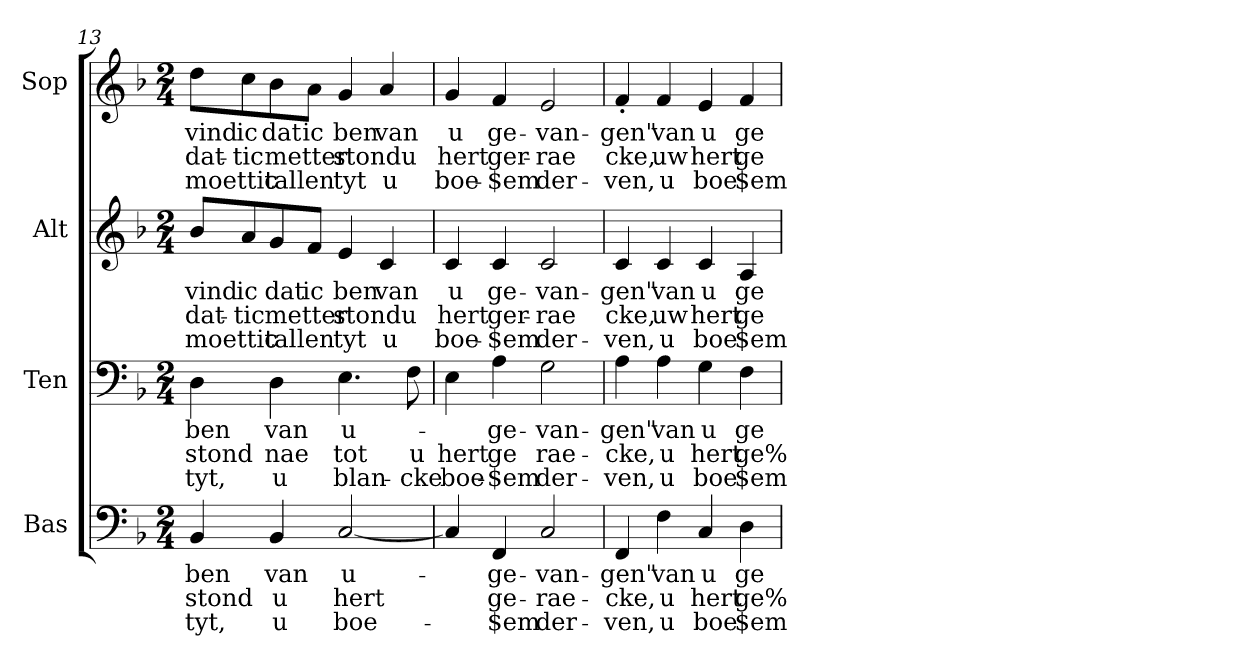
**kern	**text	**text	**text	**kern	**text	**text	**text	**kern	**text	**text	**text	**kern	**text	**text	**text
*part4	*part4	*part4	*part4	*part3	*part3	*part3	*part3	*part2	*part2	*part2	*part2	*part1	*part1	*part1	*part1
*staff4	*staff4	*staff4	*staff4	*staff3	*staff3	*staff3	*staff3	*staff2	*staff2	*staff2	*staff2	*staff1	*staff1	*staff1	*staff1
*I"Bas	*	*	*	*I"Ten	*	*	*	*I"Alt	*	*	*	*I"Sop	*	*	*
*clefF4	*	*	*	*clefF4	*	*	*	*clefG2	*	*	*	*clefG2	*	*	*
*k[b-]	*	*	*	*k[b-]	*	*	*	*k[b-]	*	*	*	*k[b-]	*	*	*
*F:	*	*	*	*F:	*	*	*	*F:	*	*	*	*F:	*	*	*
*M2/4	*	*	*	*M2/4	*	*	*	*M2/4	*	*	*	*M2/4	*	*	*
=13	=13	=13	=13	=13	=13	=13	=13	=13	=13	=13	=13	=13	=13	=13	=13
!	!LO:LY:b	!LO:LY:b	!LO:LY:b	!	!LO:LY:b	!LO:LY:b	!LO:LY:b	!	!LO:LY:b	!LO:LY:b	!LO:LY:b	!	!LO:LY:b	!LO:LY:b	!LO:LY:b
4BB-/	-ben	stond	tyt,	4D\	-ben	stond	tyt,	8b-/L	vind	dat-	-moettic	8dd\L	vind	dat-	-moettic
!	!	!	!	!	!	!	!	!	!LO:LY:b:cj	!LO:LY:b:cj	!	!	!LO:LY:b:cj	!LO:LY:b:cj	!
.	.	.	.	.	.	.	.	8a/	ic	tic	.	8cc\	ic	tic	.
!	!LO:LY:b	!LO:LY:b:cj	!LO:LY:b:cj	!	!LO:LY:b	!LO:LY:b	!LO:LY:b:cj	!	!LO:LY:b	!LO:LY:b	!LO:LY:b:cj	!	!LO:LY:b	!LO:LY:b	!LO:LY:b:cj
4BB-/	van	u	u	4D\	van	nae	u	8g/	dat	metter	tal	8b-\	dat	metter	tal
!	!	!	!	!	!	!	!	!	!LO:LY:b:cj	!	!LO:LY:b	!	!LO:LY:b:cj	!	!LO:LY:b
.	.	.	.	.	.	.	.	8f/J	ic	.	len	8a\J	ic	.	len
!	!LO:LY:b:cj	!LO:LY:b	!LO:LY:b	!	!LO:LY:b:cj	!LO:LY:b	!LO:LY:b	!	!LO:LY:b	!LO:LY:b	!LO:LY:b:cj	!	!LO:LY:b	!LO:LY:b	!LO:LY:b:cj
[<2C/	u-	-hert	boe-	4.E\	u-	-tot	blan-	4e/	ben	stondu	tyt	4g/	ben	stondu	tyt
!	!	!	!	!	!	!	!	!	!LO:LY:b	!	!LO:LY:b:cj	!	!LO:LY:b	!	!LO:LY:b:cj
.	.	.	.	.	.	.	.	4c/	van	.	u	4a/	van	.	u
!	!	!	!	!	!	!LO:LY:b:cj	!LO:LY:b	!	!	!	!	!	!	!	!
.	.	.	.	8F\	.	-u	cke	.	.	.	.	.	.	.	.
=14	=14	=14	=14	=14	=14	=14	=14	=14	=14	=14	=14	=14	=14	=14	=14
!	!	!	!	!	!	!LO:LY:b	!LO:LY:b	!	!LO:LY:b:cj	!LO:LY:b	!LO:LY:b	!	!LO:LY:b:cj	!LO:LY:b	!LO:LY:b
4C/]	.	.	.	4E\	.	hert	boe-	4c/	u	hert	boe-	4g/	u	hert	boe-
!	!LO:LY:b:cj	!LO:LY:b:cj	!LO:LY:b	!	!LO:LY:b:cj	!LO:LY:b:cj	!LO:LY:b	!	!LO:LY:b:cj	!LO:LY:b	!LO:LY:b	!	!LO:LY:b:cj	!LO:LY:b	!LO:LY:b
4FF/	-ge-	-ge-	-$em	4A\	-ge-	-ge	$em	4c/	-ge-	-ger-	-$em	4f/	-ge-	-ger-	-$em
!	!LO:LY:b	!LO:LY:b	!LO:LY:b	!	!LO:LY:b	!LO:LY:b	!LO:LY:b	!	!LO:LY:b	!LO:LY:b	!LO:LY:b	!	!LO:LY:b	!LO:LY:b	!LO:LY:b
2C/	van-	-rae-	-der-	2G\	van-	-rae-	-der-	2c/	van-	-rae	der-	2e/	van-	-rae	der-
=15	=15	=15	=15	=15	=15	=15	=15	=15	=15	=15	=15	=15	=15	=15	=15
!	!LO:LY:b	!LO:LY:b	!LO:LY:b	!	!LO:LY:b	!LO:LY:b	!LO:LY:b	!	!LO:LY:b	!LO:LY:b	!LO:LY:b	!	!LO:LY:b	!LO:LY:b	!LO:LY:b
4FF/	-gen"	cke,	ven,	4A\	-gen"	cke,	ven,	4c/	-gen"	cke,	ven,	4f'>/	-gen"	cke,	ven,
!	!LO:LY:b	!LO:LY:b:cj	!LO:LY:b:cj	!	!LO:LY:b	!LO:LY:b:cj	!LO:LY:b:cj	!	!LO:LY:b	!LO:LY:b	!LO:LY:b:cj	!	!LO:LY:b	!LO:LY:b	!LO:LY:b:cj
4F\	van	u	u	4A\	van	u	u	4c/	van	uw	u	4f/	van	uw	u
!	!LO:LY:b:cj	!LO:LY:b	!LO:LY:b	!	!LO:LY:b:cj	!LO:LY:b	!LO:LY:b	!	!LO:LY:b:cj	!LO:LY:b	!LO:LY:b	!	!LO:LY:b:cj	!LO:LY:b	!LO:LY:b
4C/	u	hert	boe	4G\	u	hert	boe	4c/	u	hert	boe	4e/	u	hert	boe
!	!LO:LY:b:cj	!LO:LY:b	!LO:LY:b	!	!LO:LY:b:cj	!LO:LY:b	!LO:LY:b	!	!LO:LY:b:cj	!LO:LY:b:cj	!LO:LY:b	!	!LO:LY:b:cj	!LO:LY:b:cj	!LO:LY:b
4D\	ge-	-ge%	$em	4F\	ge-	-ge%	$em	4A/	ge-	-ge-	-$em	4f/	ge-	-ge-	-$em
=	=	=	=	=	=	=	=	=	=	=	=	=	=	=	=
*-	*-	*-	*-	*-	*-	*-	*-	*-	*-	*-	*-	*-	*-	*-	*-
